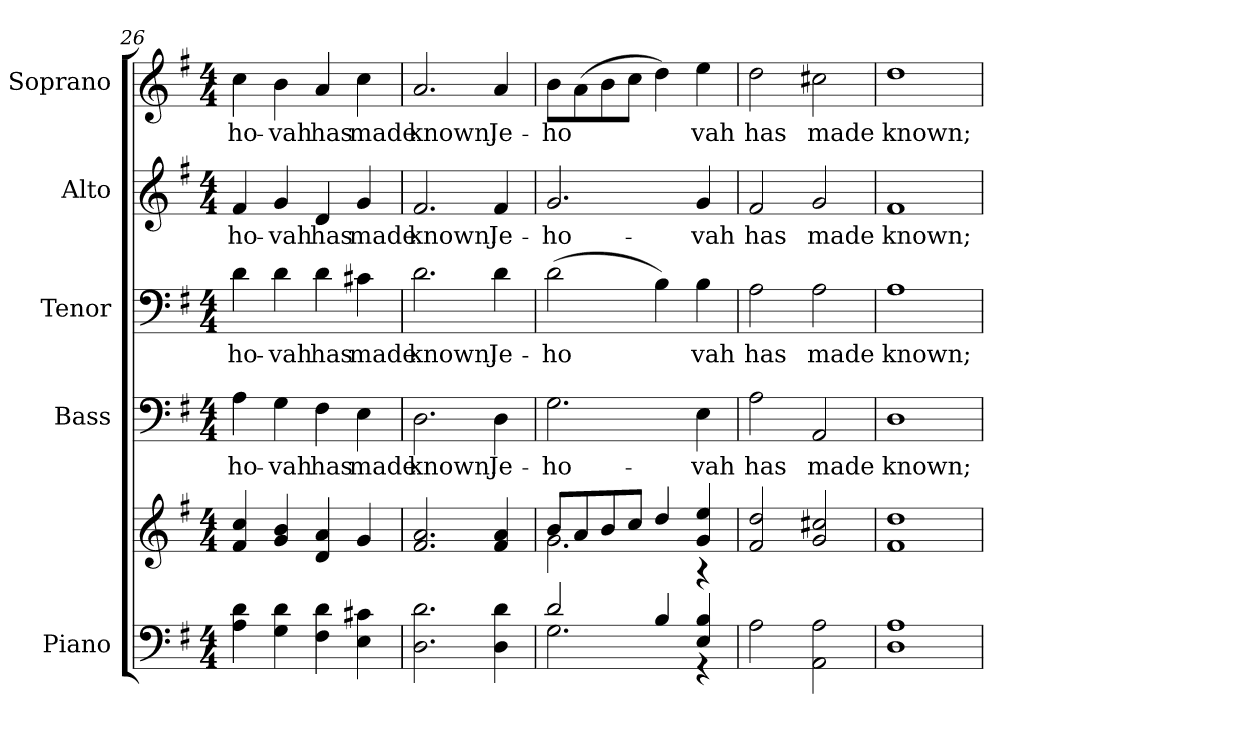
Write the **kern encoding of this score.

**kern	**kern	**kern	**text	**kern	**text	**kern	**text	**kern	**text
*part5	*part5	*part4	*part4	*part3	*part3	*part2	*part2	*part1	*part1
*staff6	*staff5	*staff4	*staff4	*staff3	*staff3	*staff2	*staff2	*staff1	*staff1
*I"Piano	*	*I"Bass	*	*I"Tenor	*	*I"Alto	*	*I"Soprano	*
*I'Pno.	*	*I'B.	*	*I'T.	*	*I'A.	*	*I'S.	*
*clefF4	*clefG2	*clefF4	*	*clefF4	*	*clefG2	*	*clefG2	*
*k[f#]	*k[f#]	*k[f#]	*	*k[f#]	*	*k[f#]	*	*k[f#]	*
*G:	*G:	*G:	*	*G:	*	*G:	*	*G:	*
*M4/4	*M4/4	*M4/4	*	*M4/4	*	*M4/4	*	*M4/4	*
=26	=26	=26	=26	=26	=26	=26	=26	=26	=26
!	!	!	!LO:LY:b:color=#000000	!	!	!	!	!	!
!	!	!	!	!	!LO:LY:b:color=#000000	!	!	!	!
!	!	!	!	!	!	!	!LO:LY:b:color=#000000	!	!
!	!	!	!	!	!	!	!	!	!LO:LY:b:color=#000000
4Ai\ 4di	4f#i/ 4cci	4Ai\	-ho-	4di\	-ho-	4f#i/	-ho-	4cci\	-ho-
!	!	!	!LO:LY:b:color=#000000	!	!	!	!	!	!
!	!	!	!	!	!LO:LY:b:color=#000000	!	!	!	!
!	!	!	!	!	!	!	!LO:LY:b:color=#000000	!	!
!	!	!	!	!	!	!	!	!	!LO:LY:b:color=#000000
4Gi\ 4di	4gi/ 4bi	4Gi\	-vah	4di\	-vah	4gi/	-vah	4bi\	-vah
!	!	!	!LO:LY:b:color=#000000	!	!	!	!	!	!
!	!	!	!	!	!LO:LY:b:color=#000000	!	!	!	!
!	!	!	!	!	!	!	!LO:LY:b:color=#000000	!	!
!	!	!	!	!	!	!	!	!	!LO:LY:b:color=#000000
4F#i\ 4di	4di/ 4ai	4F#i\	has	4di\	has	4di/	has	4ai/	has
!	!	!	!LO:LY:b:color=#000000	!	!	!	!	!	!
!	!	!	!	!	!LO:LY:b:color=#000000	!	!	!	!
!	!	!	!	!	!	!	!LO:LY:b:color=#000000	!	!
!	!	!	!	!	!	!	!	!	!LO:LY:b:color=#000000
4Ei\ 4c#Xi	4gi/	4Ei\	made	4c#Xi\	made	4gi/	made	4cci\	made
=27	=27	=27	=27	=27	=27	=27	=27	=27	=27
!	!	!	!LO:LY:b:color=#000000	!	!	!	!	!	!
!	!	!	!	!	!LO:LY:b:color=#000000	!	!	!	!
!	!	!	!	!	!	!	!LO:LY:b:color=#000000	!	!
!	!	!	!	!	!	!	!	!	!LO:LY:b:color=#000000
2.Di\ 2.di	2.f#i/ 2.ai	2.Di\	known.	2.di\	known.	2.f#i/	known.	2.ai/	known.
!	!	!	!LO:LY:b:color=#000000	!	!	!	!	!	!
!	!	!	!	!	!LO:LY:b:color=#000000	!	!	!	!
!	!	!	!	!	!	!	!LO:LY:b:color=#000000	!	!
!	!	!	!	!	!	!	!	!	!LO:LY:b:color=#000000
4Di\ 4di	4f#i/ 4ai	4Di\	Je-	4di\	Je-	4f#i/	Je-	4ai/	Je-
=28	=28	=28	=28	=28	=28	=28	=28	=28	=28
*^	*^	*	*	*	*	*	*	*	*
!	!	!	!	!	!LO:LY:b:color=#000000	!	!	!	!	!	!
!	!	!	!	!	!	!	!LO:LY:b:color=#000000	!	!	!	!
!	!	!	!	!	!	!	!	!	!LO:LY:b:color=#000000	!	!
!	!	!	!	!	!	!	!	!	!	!	!LO:LY:b:color=#000000
2di/	2.Gi\	8bi/L	2.gi\	2.Gi\	-ho-	(2di\	-ho	2.gi/	-ho-	8bi\L	-ho
.	.	8ai/	.	.	.	.	.	.	.	(8ai\	.
.	.	8bi/	.	.	.	.	.	.	.	8bi\	.
.	.	8cci/J	.	.	.	.	.	.	.	8cci\J	.
4Bi/	.	4ddi/	.	.	.	4Bi\)	.	.	.	4ddi\)	.
!	!	!	!	!	!LO:LY:b:color=#000000	!	!	!	!	!	!
!	!	!	!	!	!	!	!LO:LY:b:color=#000000	!	!	!	!
!	!	!	!	!	!	!	!	!	!LO:LY:b:color=#000000	!	!
!	!	!	!	!	!	!	!	!	!	!	!LO:LY:b:color=#000000
4Ei/ 4Bi	4r	4gi/ 4eei	4r	4Ei\	-vah	4Bi\	vah	4gi/	-vah	4eei\	vah
*v	*v	*	*	*	*	*	*	*	*	*	*
*	*v	*v	*	*	*	*	*	*	*	*
!!LO:PB:g=z
=29	=29	=29	=29	=29	=29	=29	=29	=29	=29
*^	*^	*	*	*	*	*	*	*	*
!	!	!	!	!	!LO:LY:b:color=#000000	!	!	!	!	!	!
*v	*v	*	*	*	*	*	*	*	*	*	*
*	*v	*v	*	*	*	*	*	*	*	*
*^	*^	*	*	*	*	*	*	*	*
!	!	!	!	!	!	!	!LO:LY:b:color=#000000	!	!	!	!
*v	*v	*	*	*	*	*	*	*	*	*	*
*	*v	*v	*	*	*	*	*	*	*	*
*^	*^	*	*	*	*	*	*	*	*
!	!	!	!	!	!	!	!	!	!LO:LY:b:color=#000000	!	!
*v	*v	*	*	*	*	*	*	*	*	*	*
*	*v	*v	*	*	*	*	*	*	*	*
*^	*^	*	*	*	*	*	*	*	*
!	!	!	!	!	!	!	!	!	!	!	!LO:LY:b:color=#000000
*v	*v	*	*	*	*	*	*	*	*	*	*
*	*v	*v	*	*	*	*	*	*	*	*
2Ai\	2f#i/ 2ddi	2Ai\	has	2Ai\	has	2f#i/	has	2ddi\	has
!	!	!	!LO:LY:b:color=#000000	!	!	!	!	!	!
!	!	!	!	!	!LO:LY:b:color=#000000	!	!	!	!
!	!	!	!	!	!	!	!LO:LY:b:color=#000000	!	!
!	!	!	!	!	!	!	!	!	!LO:LY:b:color=#000000
2AAi\ 2Ai	2gi/ 2cc#Xi	2AAi/	made	2Ai\	made	2gi/	made	2cc#Xi\	made
=30	=30	=30	=30	=30	=30	=30	=30	=30	=30
!	!	!	!LO:LY:b:color=#000000	!	!	!	!	!	!
!	!	!	!	!	!LO:LY:b:color=#000000	!	!	!	!
!	!	!	!	!	!	!	!LO:LY:b:color=#000000	!	!
!	!	!	!	!	!	!	!	!	!LO:LY:b:color=#000000
1Di 1Ai	1f#i 1ddi	1Di	known;	1Ai	known;	1f#i	known;	1ddi	known;
=	=	=	=	=	=	=	=	=	=
*-	*-	*-	*-	*-	*-	*-	*-	*-	*-
